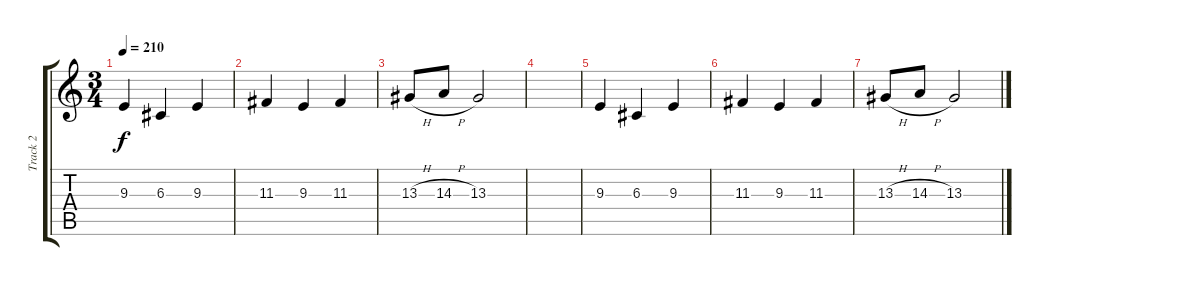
\track ("Track 2" "Track 2") {instrument glockenspiel}
\staff {score tabs}
\tuning (E4 B3 G3 D3 A2 E2) {hide}
\ts (3 4)
\tempo 210
\clef g2
\ks c
9.3.4{dy f} 6.3.4 9.3.4 |
11.3.4 9.3.4 11.3.4 |
13.3{h}.8 14.3{h}.8 13.3.2 |
|
9.3.4 6.3.4 9.3.4 |
11.3.4 9.3.4 11.3.4 |
13.3{h}.8 14.3{h}.8 13.3.2
